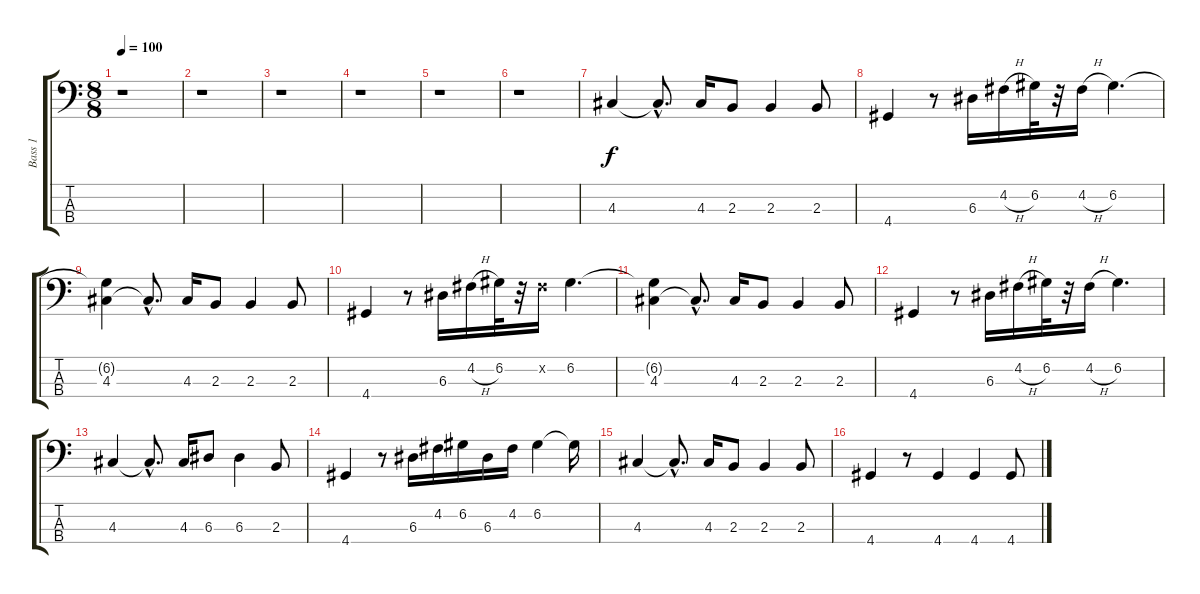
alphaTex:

\track ("Bass 1" "Bass 1") {instrument electricbassfinger}
\staff {score tabs}
\tuning (G2 D2 A1 E1) {hide}
\ts (8 8)
\tempo 100
\clef f4
\ks c
r.1{dy f instrument electricbassfinger} |
r.1 |
r.1 |
r.1 |
r.1 |
r.1 |
4.3.4 4.3{hac t}.8{d} 4.3.16 2.3.8 2.3.4 2.3.8 |
4.4.4 r.8 6.3.16 4.2{h}.16 6.2.32 r.32 4.2{h}.16 6.2.4{d} |
(6.2{t} 4.3).4 4.3{hac t}.8{d} 4.3.16 2.3.8 2.3.4 2.3.8 |
4.4.4 r.8 6.3.16 4.2{h}.16 6.2.32 r.32 4.2{x}.16 6.2.4{d} |
(6.2{t} 4.3).4 4.3{hac t}.8{d} 4.3.16 2.3.8 2.3.4 2.3.8 |
4.4.4 r.8 6.3.16 4.2{h}.16 6.2.32 r.32 4.2{h}.16 6.2.4{d} |
4.3.4 4.3{hac t}.8{d} 4.3.16 6.3.8 6.3.4 2.3.8 |
4.4.4 r.8 6.3.16 4.2.16 6.2.16 6.3.16 4.2.16 6.2.4 6.2{t}.16 |
4.3.4 4.3{hac t}.8{d} 4.3.16 2.3.8 2.3.4 2.3.8 |
4.4.4 r.8 4.4.4 4.4.4 4.4.8
